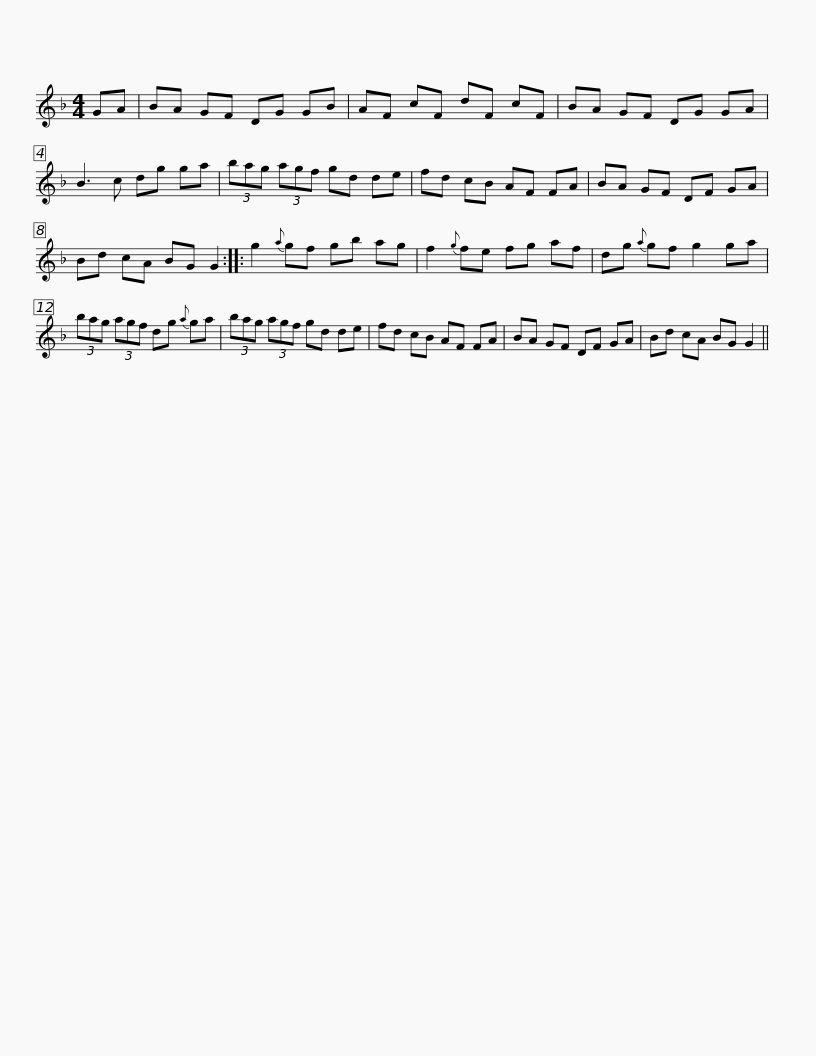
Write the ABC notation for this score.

X:1
L:1/8
M:4/4
I:linebreak $
K:F
V:1 treble
V:1
 GA | BA GF DG GB | AF cF dF cF | BA GF DG GA | B3 c dg ga | %5
 (3bag (3agf gd de |$ fd cB AF FA | BA GF DF GA | Bd cA BG G2 :: g2{a} gf gb ag | %10
 f2{g} fe fg af |$ dg{a} gf g2 ga | (3bag (3agf dg{a} ga | (3bag (3agf gd de | fd cB AF FA |$ %15
 BA GF DF GA | Bd cA BG G2 || %17
